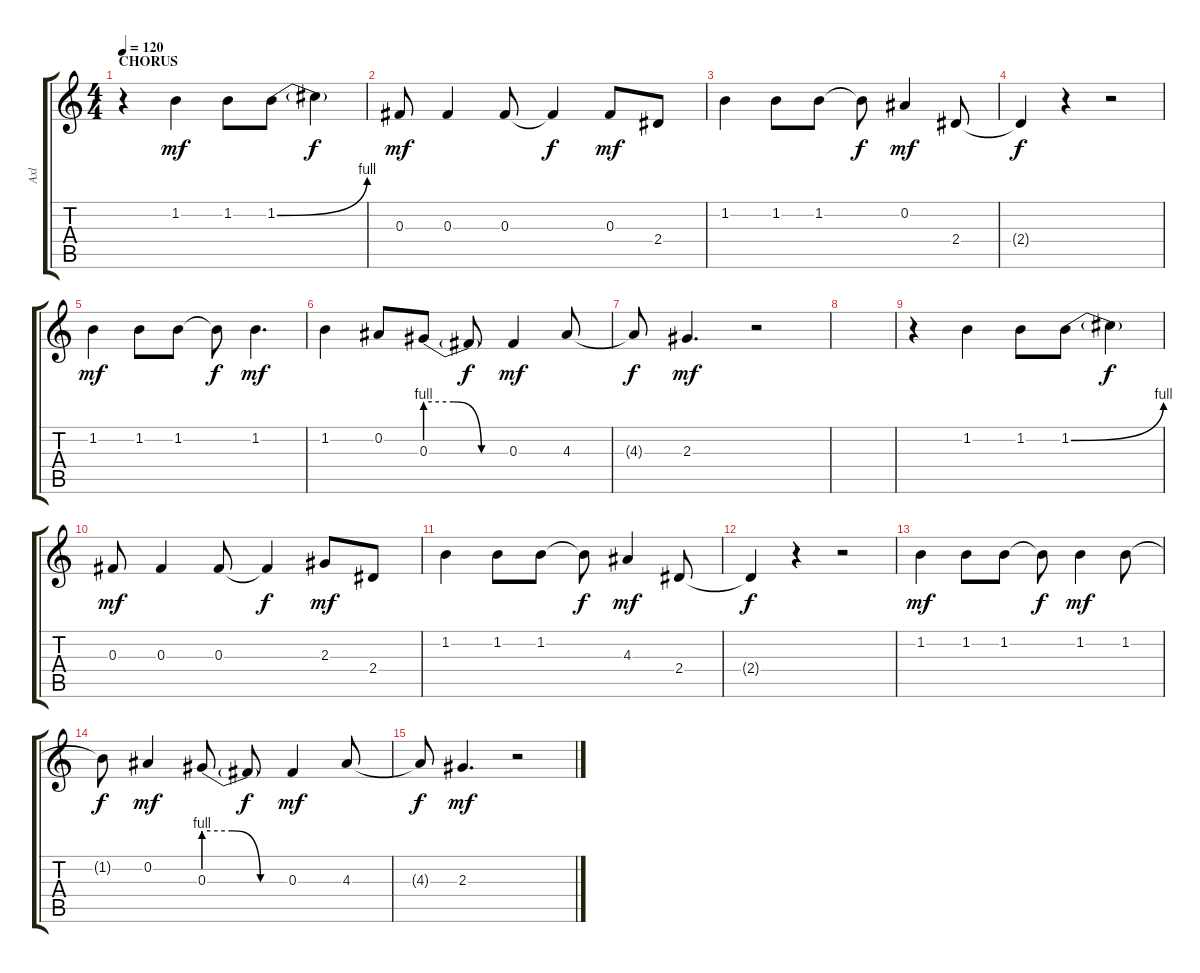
\track ("Axl" "Axl") {instrument electricguitarclean}
\staff {score tabs}
\tuning (Eb4 Bb3 Gb3 Db3 Ab2 Eb2) {hide}
\ts (4 4)
\section ("" "CHORUS")
\tempo 120
\clef g2
\ks c
r.4{dy mf} 1.2.4 1.2.8 1.2{be (bend 0 0 60 4)}.8 1.2{t}.4{dy f} |
0.3.8{dy mf} 0.3.4 0.3.8 0.3{t}.4{dy f} 0.3.8{dy mf} 2.4.8 |
1.2.4 1.2.8 1.2.8 1.2{t}.8{dy f} 0.2.4{dy mf} 2.4.8 |
2.4{t}.4{dy f} r.4 r.2 |
1.2.4{dy mf} 1.2.8 1.2.8 1.2{t}.8{dy f} 1.2.4{d dy mf} |
1.2.4 0.2.8 0.3{be (custom 0 4 20 4 40 0 60 0)}.8 0.3{t}.8{dy f} 0.3.4{dy mf} 4.3.8 |
4.3{t}.8{dy f} 2.3.4{d dy mf} r.2 |
|
r.4 1.2.4 1.2.8 1.2{be (bend 0 0 60 4)}.8 1.2{t}.4{dy f} |
0.3.8{dy mf} 0.3.4 0.3.8 0.3{t}.4{dy f} 2.3.8{dy mf} 2.4.8 |
1.2.4 1.2.8 1.2.8 1.2{t}.8{dy f} 4.3.4{dy mf} 2.4.8 |
2.4{t}.4{dy f} r.4 r.2 |
1.2.4{dy mf} 1.2.8 1.2.8 1.2{t}.8{dy f} 1.2.4{dy mf} 1.2.8 |
1.2{t}.8{dy f} 0.2.4{dy mf} 0.3{be (custom 0 4 20 4 40 0 60 0)}.8 0.3{t}.8{dy f} 0.3.4{dy mf} 4.3.8 |
4.3{t}.8{dy f} 2.3.4{d dy mf} r.2
